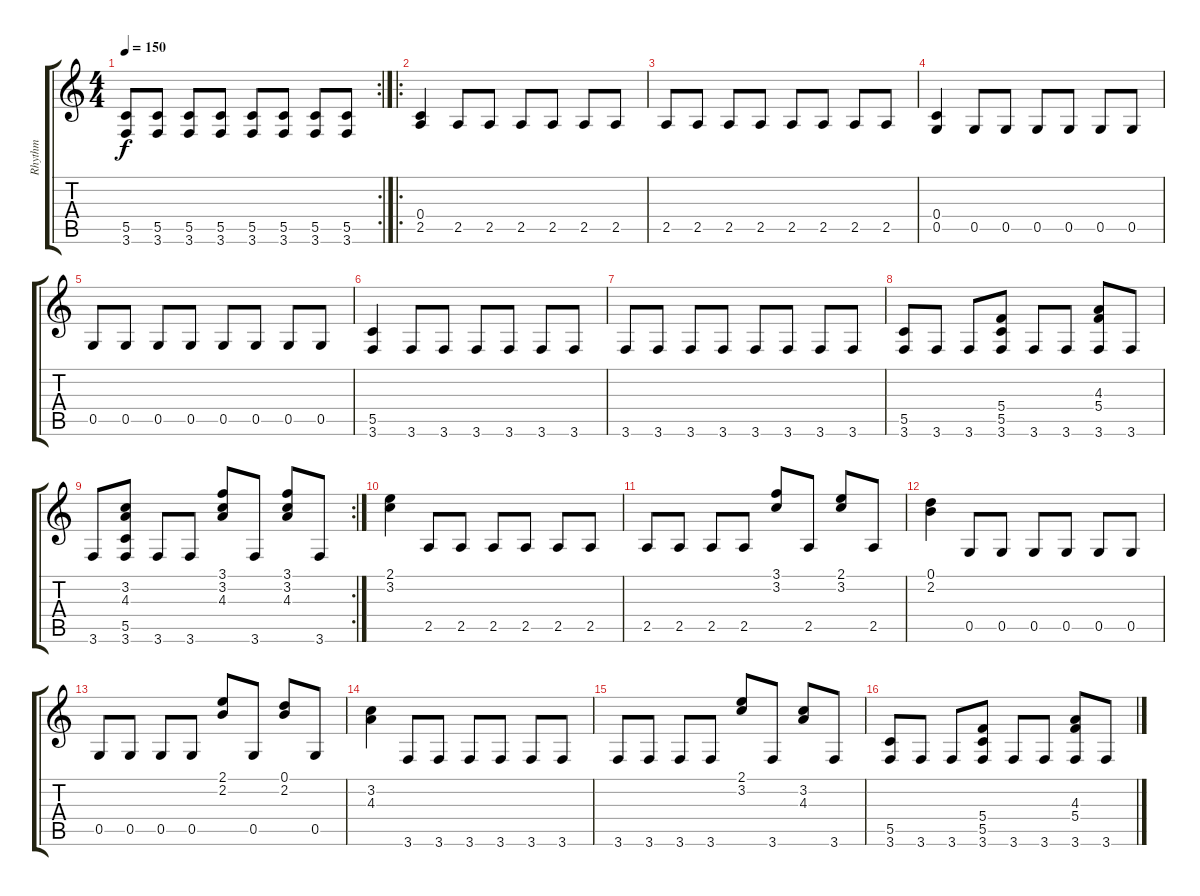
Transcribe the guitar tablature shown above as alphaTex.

\track ("Rhythm" "Rhythm") {instrument distortionguitar}
\staff {score tabs}
\tuning (D4 A3 F3 C3 G2 D2) {hide}
\rc 2
\ts (4 4)
\tempo 150
\clef g2
\ks c
(5.5 3.6).8{dy f} (5.5 3.6).8 (5.5 3.6).8 (5.5 3.6).8 (5.5 3.6).8 (5.5 3.6).8 (5.5 3.6).8 (5.5 3.6).8 |
\ro
(0.4 2.5).4 2.5.8 2.5.8 2.5.8 2.5.8 2.5.8 2.5.8 |
2.5.8 2.5.8 2.5.8 2.5.8 2.5.8 2.5.8 2.5.8 2.5.8 |
(0.4 0.5).4 0.5.8 0.5.8 0.5.8 0.5.8 0.5.8 0.5.8 |
0.5.8 0.5.8 0.5.8 0.5.8 0.5.8 0.5.8 0.5.8 0.5.8 |
(5.5 3.6).4 3.6.8 3.6.8 3.6.8 3.6.8 3.6.8 3.6.8 |
3.6.8 3.6.8 3.6.8 3.6.8 3.6.8 3.6.8 3.6.8 3.6.8 |
(5.5 3.6).8 3.6.8 3.6.8 (5.4 5.5 3.6).8 3.6.8 3.6.8 (4.3 5.4 3.6).8 3.6.8 |
\rc 2
3.6.8 (3.2 4.3 5.5 3.6).8 3.6.8 3.6.8 (3.1 3.2 4.3).8 3.6.8 (3.1 3.2 4.3).8 3.6.8 |
(2.1 3.2).4 2.5.8 2.5.8 2.5.8 2.5.8 2.5.8 2.5.8 |
2.5.8 2.5.8 2.5.8 2.5.8 (3.1 3.2).8 2.5.8 (2.1 3.2).8 2.5.8 |
(0.1 2.2).4 0.5.8 0.5.8 0.5.8 0.5.8 0.5.8 0.5.8 |
0.5.8 0.5.8 0.5.8 0.5.8 (2.1 2.2).8 0.5.8 (0.1 2.2).8 0.5.8 |
(3.2 4.3).4 3.6.8 3.6.8 3.6.8 3.6.8 3.6.8 3.6.8 |
3.6.8 3.6.8 3.6.8 3.6.8 (2.1 3.2).8 3.6.8 (3.2 4.3).8 3.6.8 |
(5.5 3.6).8 3.6.8 3.6.8 (5.4 5.5 3.6).8 3.6.8 3.6.8 (4.3 5.4 3.6).8 3.6.8
